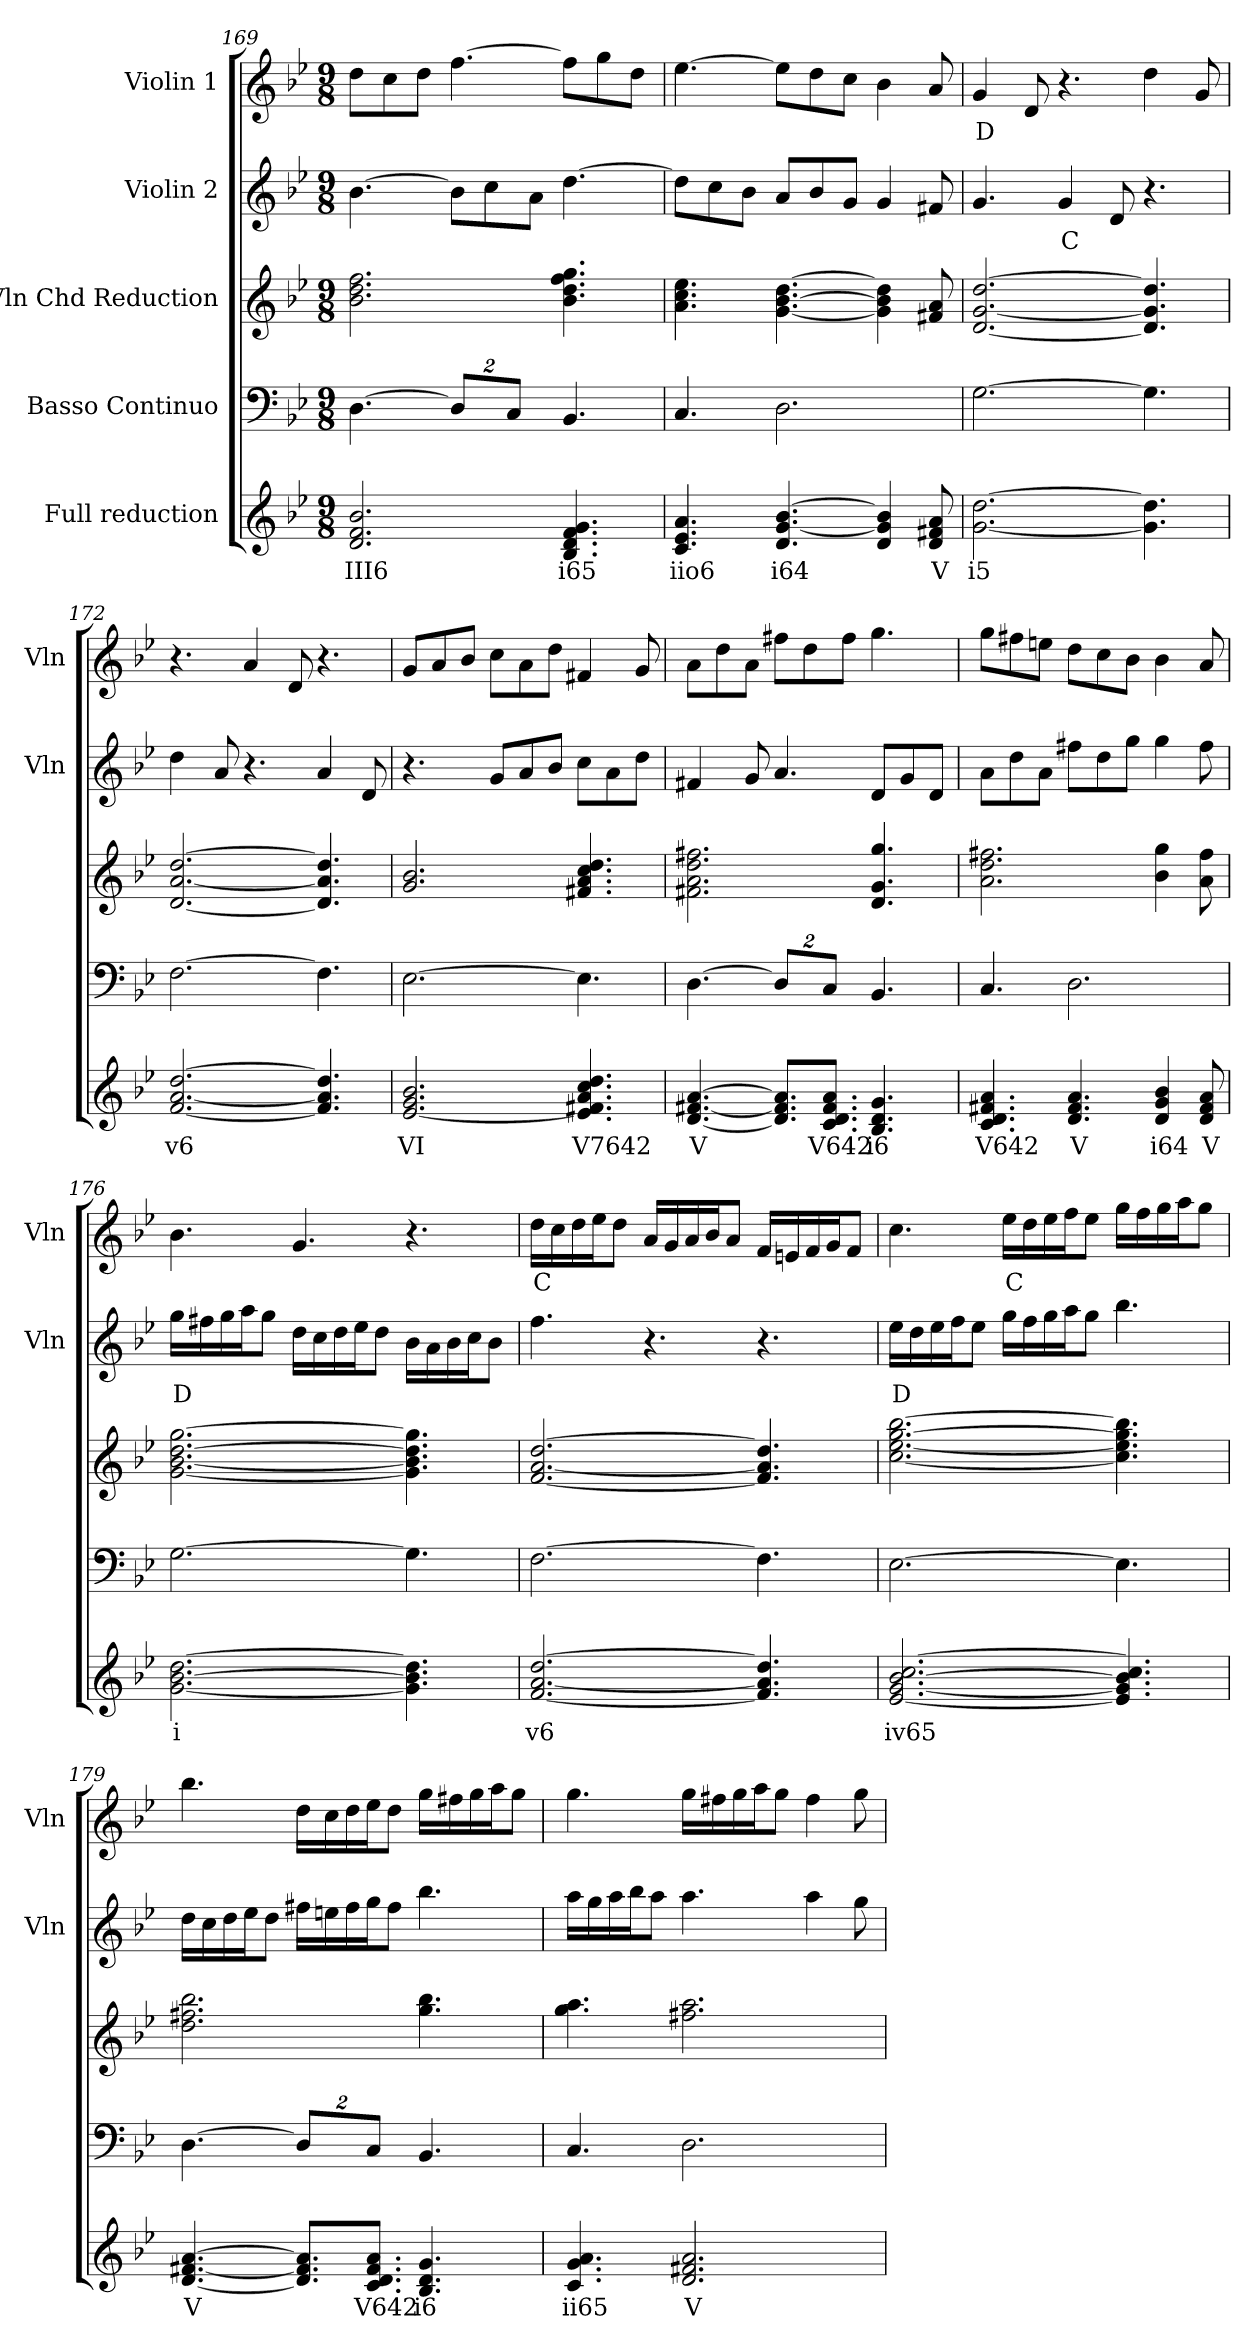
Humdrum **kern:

**kern	**text	**kern	**kern	**kern	**text	**kern	**text
*part5	*part5	*part4	*part3	*part2	*part2	*part1	*part1
*staff5	*staff5	*staff4	*staff3	*staff2	*staff2	*staff1	*staff1
*I"Full reduction	*	*I"Basso Continuo	*I"Vln Chd Reduction	*I"Violin 2	*	*I"Violin 1	*
*	*	*	*	*I'Vln	*	*I'Vln	*
*clefG2	*	*clefF4	*clefG2	*clefG2	*	*clefG2	*
*k[b-e-]	*	*k[b-e-]	*k[b-e-]	*k[b-e-]	*	*k[b-e-]	*
*M9/8	*	*M9/8	*M9/8	*M9/8	*	*M9/8	*
=169	=169	=169	=169	=169	=169	=169	=169
!	!LO:LY:b	!	!	!	!	!	!
2.d/ 2.f/ 2.b-/	III6	[4.D\	2.b-\ 2.dd\ 2.ff\	[4.b-\	.	8dd\L	.
.	.	.	.	.	.	8cc\	.
.	.	.	.	.	.	8dd\J	.
*	*	*Xbrackettup	*	*	*	*	*
.	.	16%3D/L]	.	8b-\L]	.	[4.ff\	.
.	.	.	.	8cc\	.	.	.
.	.	16%3C/J	.	.	.	.	.
.	.	.	.	8a\J	.	.	.
!	!LO:LY:b	!	!	!	!	!	!
4.B-/ 4.d/ 4.f/ 4.g/	i65	4.BB-/	4.b-\ 4.dd\ 4.ff\ 4.gg\	[4.dd\	.	8ff\L]	.
.	.	.	.	.	.	8gg\	.
.	.	.	.	.	.	8dd\J	.
=170	=170	=170	=170	=170	=170	=170	=170
!	!LO:LY:b	!	!	!	!	!	!
4.c/ 4.e-/ 4.a/	iio6	4.C/	4.a\ 4.cc\ 4.ee-\	8dd\L]	.	[4.ee-\	.
.	.	.	.	8cc\	.	.	.
.	.	.	.	8b-\J	.	.	.
!	!LO:LY:b	!	!	!	!	!	!
4.d/ [4.g/ [4.b-/	i64	2.D\	[4.g\ [4.b-\ [4.dd\	8a/L	.	8ee-\L]	.
.	.	.	.	8b-/	.	8dd\	.
.	.	.	.	8g/J	.	8cc\J	.
4d/ 4g/] 4b-/]	.	.	4g\] 4b-\] 4dd\]	4g/	.	4b-\	.
!	!LO:LY:b	!	!	!	!	!	!
8d/ 8f#X/ 8a/	V	.	8f#X/ 8a/	8f#X/	.	8a/	.
!!LO:LB:g=z
=171	=171	=171	=171	=171	=171	=171	=171
!	!LO:LY:b	!	!	!	!	!	!LO:LY:b
[2.g\ [2.dd\	i5	[2.G\	[2.d/ [2.g/ [2.dd/	4.g/	.	4g/	D
.	.	.	.	.	.	8d/	.
!	!	!	!	!	!LO:LY:b	!	!
.	.	.	.	4g/	C	4.r	.
.	.	.	.	8d/	.	.	.
4.g\] 4.dd\]	.	4.G\]	4.d/] 4.g/] 4.dd/]	4.r	.	4dd\	.
.	.	.	.	.	.	8g/	.
=172	=172	=172	=172	=172	=172	=172	=172
!	!LO:LY:b	!	!	!	!	!	!
[2.f/ [2.a/ [2.dd/	v6	[2.F\	[2.d/ [2.a/ [2.dd/	4dd\	.	4.r	.
.	.	.	.	8a/	.	.	.
.	.	.	.	4.r	.	4a/	.
.	.	.	.	.	.	8d/	.
4.f/] 4.a/] 4.dd/]	.	4.F\]	4.d/] 4.a/] 4.dd/]	4a/	.	4.r	.
.	.	.	.	8d/	.	.	.
=173	=173	=173	=173	=173	=173	=173	=173
!	!LO:LY:b	!	!	!	!	!	!
[2.e-/ 2.g/ 2.b-/	VI	[2.E-\	2.g/ 2.b-/	4.r	.	8g/L	.
.	.	.	.	.	.	8a/	.
.	.	.	.	.	.	8b-/J	.
.	.	.	.	8g/L	.	8cc\L	.
.	.	.	.	8a/	.	8a\	.
.	.	.	.	8b-/J	.	8dd\J	.
!	!LO:LY:b	!	!	!	!	!	!
4.e-/] 4.f#X/ 4.a/ 4.cc/ 4.dd/	V7642	4.E-\]	4.f#X/ 4.a/ 4.cc/ 4.dd/	8cc\L	.	4f#X/	.
.	.	.	.	8a\	.	.	.
.	.	.	.	8dd\J	.	8g/	.
=174	=174	=174	=174	=174	=174	=174	=174
!	!LO:LY:b	!	!	!	!	!	!
[4.d/ [4.f#X/ [4.a/	V	[4.D\	2.f#X\ 2.a\ 2.dd\ 2.ff#X\	4f#X/	.	8a\L	.
.	.	.	.	.	.	8dd\	.
.	.	.	.	8g/	.	8a\J	.
8.d/] 8.f#/] 8.a/]L	.	16%3D/L]	.	4.a/	.	8ff#X\L	.
.	.	.	.	.	.	8dd\	.
!	!LO:LY:b	!	!	!	!	!	!
8.c/ 8.d/ 8.f#/ 8.a/J	V642	16%3C/J	.	.	.	.	.
.	.	.	.	.	.	8ff#\J	.
!	!LO:LY:b	!	!	!	!	!	!
4.B-/ 4.d/ 4.g/	i6	4.BB-/	4.d/ 4.g/ 4.gg/	8d/L	.	4.gg\	.
.	.	.	.	8g/	.	.	.
.	.	.	.	8d/J	.	.	.
=175	=175	=175	=175	=175	=175	=175	=175
!	!LO:LY:b	!	!	!	!	!	!
4.c/ 4.d/ 4.f#X/ 4.a/	V642	4.C/	2.a\ 2.dd\ 2.ff#X\	8a\L	.	8gg\L	.
.	.	.	.	8dd\	.	8ff#X\	.
.	.	.	.	8a\J	.	8een\J	.
!	!LO:LY:b	!	!	!	!	!	!
4.d/ 4.f#/ 4.a/	V	2.D\	.	8ff#X\L	.	8dd\L	.
.	.	.	.	8dd\	.	8cc\	.
.	.	.	.	8gg\J	.	8b-\J	.
!	!LO:LY:b	!	!	!	!	!	!
4d/ 4g/ 4b-/	i64	.	4b-\ 4gg\	4gg\	.	4b-\	.
!	!LO:LY:b	!	!	!	!	!	!
8d/ 8f#/ 8a/	V	.	8a\ 8ff#\	8ff#\	.	8a/	.
!!LO:LB:g=z
=176	=176	=176	=176	=176	=176	=176	=176
!	!LO:LY:b	!	!	!	!LO:LY:b	!	!
[2.g\ [2.b-\ [2.dd\	i	[2.G\	[2.g\ [2.b-\ [2.dd\ [2.gg\	16gg\LL	D	4.b-\	.
.	.	.	.	16ff#X\	.	.	.
.	.	.	.	16gg\	.	.	.
.	.	.	.	16aa\J	.	.	.
.	.	.	.	8gg\J	.	.	.
.	.	.	.	16dd\LL	.	4.g/	.
.	.	.	.	16cc\	.	.	.
.	.	.	.	16dd\	.	.	.
.	.	.	.	16ee-\J	.	.	.
.	.	.	.	8dd\J	.	.	.
4.g\] 4.b-\] 4.dd\]	.	4.G\]	4.g\] 4.b-\] 4.dd\] 4.gg\]	16b-\LL	.	4.r	.
.	.	.	.	16a\	.	.	.
.	.	.	.	16b-\	.	.	.
.	.	.	.	16cc\J	.	.	.
.	.	.	.	8b-\J	.	.	.
=177	=177	=177	=177	=177	=177	=177	=177
!	!LO:LY:b	!	!	!	!	!	!LO:LY:b
[2.f/ [2.a/ [2.dd/	v6	[2.F\	[2.f/ [2.a/ [2.dd/	4.ff\	.	16dd\LL	C
.	.	.	.	.	.	16cc\	.
.	.	.	.	.	.	16dd\	.
.	.	.	.	.	.	16ee-\J	.
.	.	.	.	.	.	8dd\J	.
.	.	.	.	4.r	.	16a/LL	.
.	.	.	.	.	.	16g/	.
.	.	.	.	.	.	16a/	.
.	.	.	.	.	.	16b-/J	.
.	.	.	.	.	.	8a/J	.
4.f/] 4.a/] 4.dd/]	.	4.F\]	4.f/] 4.a/] 4.dd/]	4.r	.	16f/LL	.
.	.	.	.	.	.	16en/	.
.	.	.	.	.	.	16f/	.
.	.	.	.	.	.	16g/J	.
.	.	.	.	.	.	8f/J	.
=178	=178	=178	=178	=178	=178	=178	=178
!	!LO:LY:b	!	!	!	!LO:LY:b	!	!
[2.e-/ [2.g/ [2.b-/ [2.cc/	iv65	[2.E-\	[2.cc\ [2.ee-\ [2.gg\ [2.bb-\	16ee-\LL	D	4.cc\	.
.	.	.	.	16dd\	.	.	.
.	.	.	.	16ee-\	.	.	.
.	.	.	.	16ff\J	.	.	.
.	.	.	.	8ee-\J	.	.	.
!	!	!	!	!	!	!	!LO:LY:b
.	.	.	.	16gg\LL	.	16ee-\LL	C
.	.	.	.	16ff\	.	16dd\	.
.	.	.	.	16gg\	.	16ee-\	.
.	.	.	.	16aa\J	.	16ff\J	.
.	.	.	.	8gg\J	.	8ee-\J	.
4.e-/] 4.g/] 4.b-/] 4.cc/]	.	4.E-\]	4.cc\] 4.ee-\] 4.gg\] 4.bb-\]	4.bb-\	.	16gg\LL	.
.	.	.	.	.	.	16ff\	.
.	.	.	.	.	.	16gg\	.
.	.	.	.	.	.	16aa\J	.
.	.	.	.	.	.	8gg\J	.
=179	=179	=179	=179	=179	=179	=179	=179
!	!LO:LY:b	!	!	!	!	!	!
[4.d/ [4.f#X/ [4.a/	V	[4.D\	2.dd\ 2.ff#X\ 2.bb-\	16dd\LL	.	4.bb-\	.
.	.	.	.	16cc\	.	.	.
.	.	.	.	16dd\	.	.	.
.	.	.	.	16ee-\J	.	.	.
.	.	.	.	8dd\J	.	.	.
8.d/] 8.f#/] 8.a/]L	.	16%3D/L]	.	16ff#X\LL	.	16dd\LL	.
.	.	.	.	16een\	.	16cc\	.
.	.	.	.	16ff#\	.	16dd\	.
!	!LO:LY:b	!	!	!	!	!	!
8.c/ 8.d/ 8.f#/ 8.a/J	V642	16%3C/J	.	16gg\J	.	16ee-\J	.
.	.	.	.	8ff#\J	.	8dd\J	.
!	!LO:LY:b	!	!	!	!	!	!
4.B-/ 4.d/ 4.g/	i6	4.BB-/	4.gg\ 4.bb-\	4.bb-\	.	16gg\LL	.
.	.	.	.	.	.	16ff#X\	.
.	.	.	.	.	.	16gg\	.
.	.	.	.	.	.	16aa\J	.
.	.	.	.	.	.	8gg\J	.
!!LO:PB:g=z
=180	=180	=180	=180	=180	=180	=180	=180
!	!LO:LY:b	!	!	!	!	!	!
4.c/ 4.g/ 4.a/	ii65	4.C/	4.gg\ 4.aa\	16aa\LL	.	4.gg\	.
.	.	.	.	16gg\	.	.	.
.	.	.	.	16aa\	.	.	.
.	.	.	.	16bb-\J	.	.	.
.	.	.	.	8aa\J	.	.	.
!	!LO:LY:b	!	!	!	!	!	!
2.d/ 2.f#X/ 2.a/	V	2.D\	2.ff#X\ 2.aa\	4.aa\	.	16gg\LL	.
.	.	.	.	.	.	16ff#X\	.
.	.	.	.	.	.	16gg\	.
.	.	.	.	.	.	16aa\J	.
.	.	.	.	.	.	8gg\J	.
.	.	.	.	4aa\	.	4ff#\	.
.	.	.	.	8gg\	.	8gg\	.
=	=	=	=	=	=	=	=
*-	*-	*-	*-	*-	*-	*-	*-
